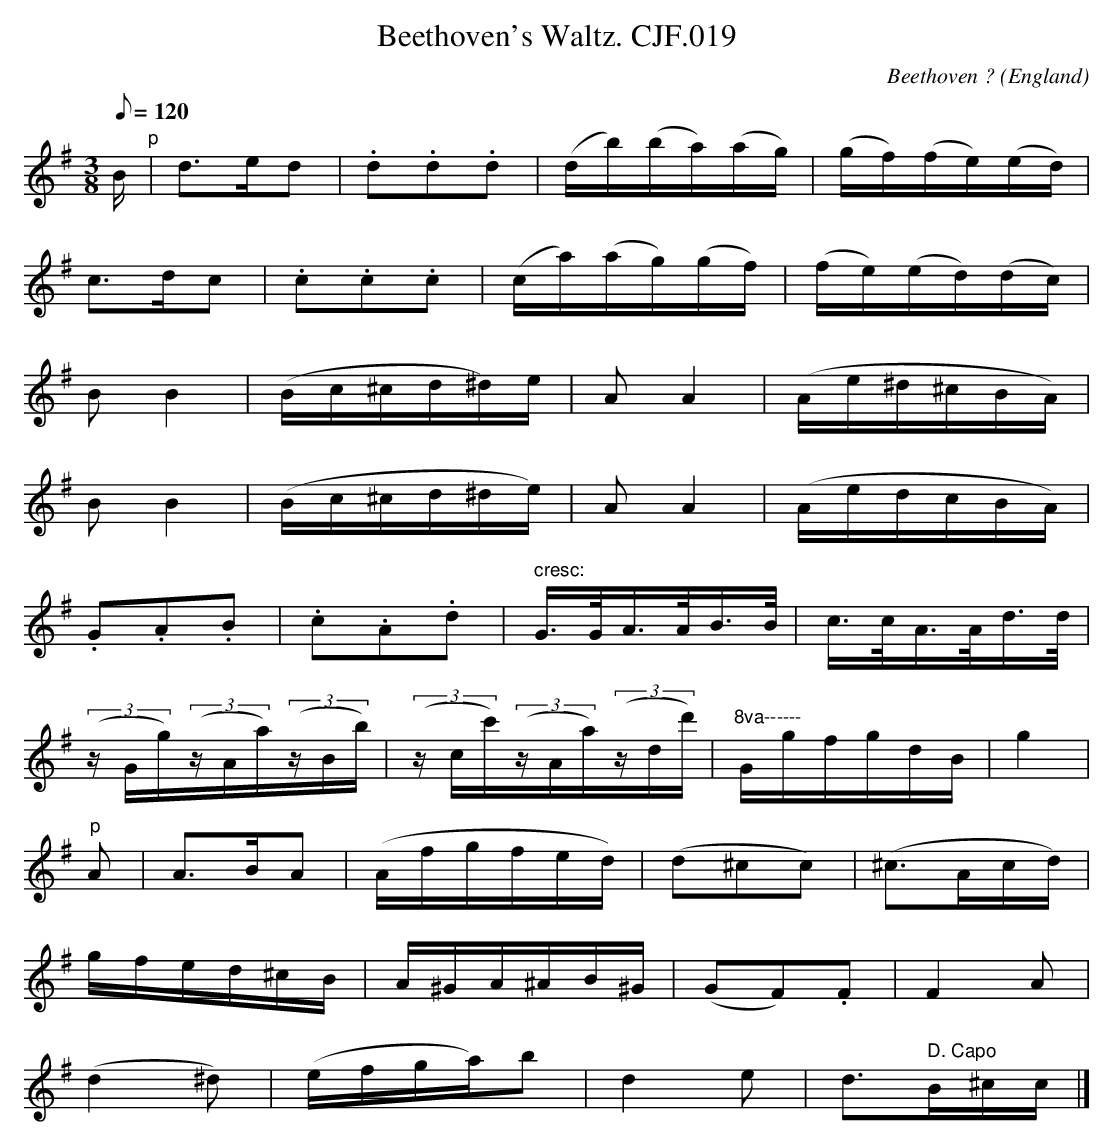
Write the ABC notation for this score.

X:1
T:Beethoven's Waltz. CJF.019
C:Beethoven ?
L:1/16
M:3/8
O:England
Q:1/8=120
K:G
B"p"|\
d3ed2|.d2.d2.d2|(db)(ba)(ag)|(gf)(fe)(ed)|!
c3dc2|.c2.c2.c2|(ca)(ag)(gf)|(fe)(ed)(dc)|!
B2B4|(Bc^cd^d)e|A2A4|(Ae^d^cBA)|!
B2B4|(Bc^cd^de)|A2A4|(AedcBA)|!
.G2.A2.B2|.c2.A2.d2|" cresc:"G>GA>AB>B|c>cA>Ad>d|!
((3zGg)((3zAa)((3zBb)|\
((3zcc')((3zAa)((3zdd')|"8va------"GgfgdB|g4|!
"p"A2|A3BA2|(Afgfed)|(d2^c2c2)|(^c3Acd)|!
gfed^cB|A^GA^AB^G|(G2F2).F2|F4A2|!
(d4^d2)|(efga)b2|d4e2|d3" D. Capo"B^cc|]
